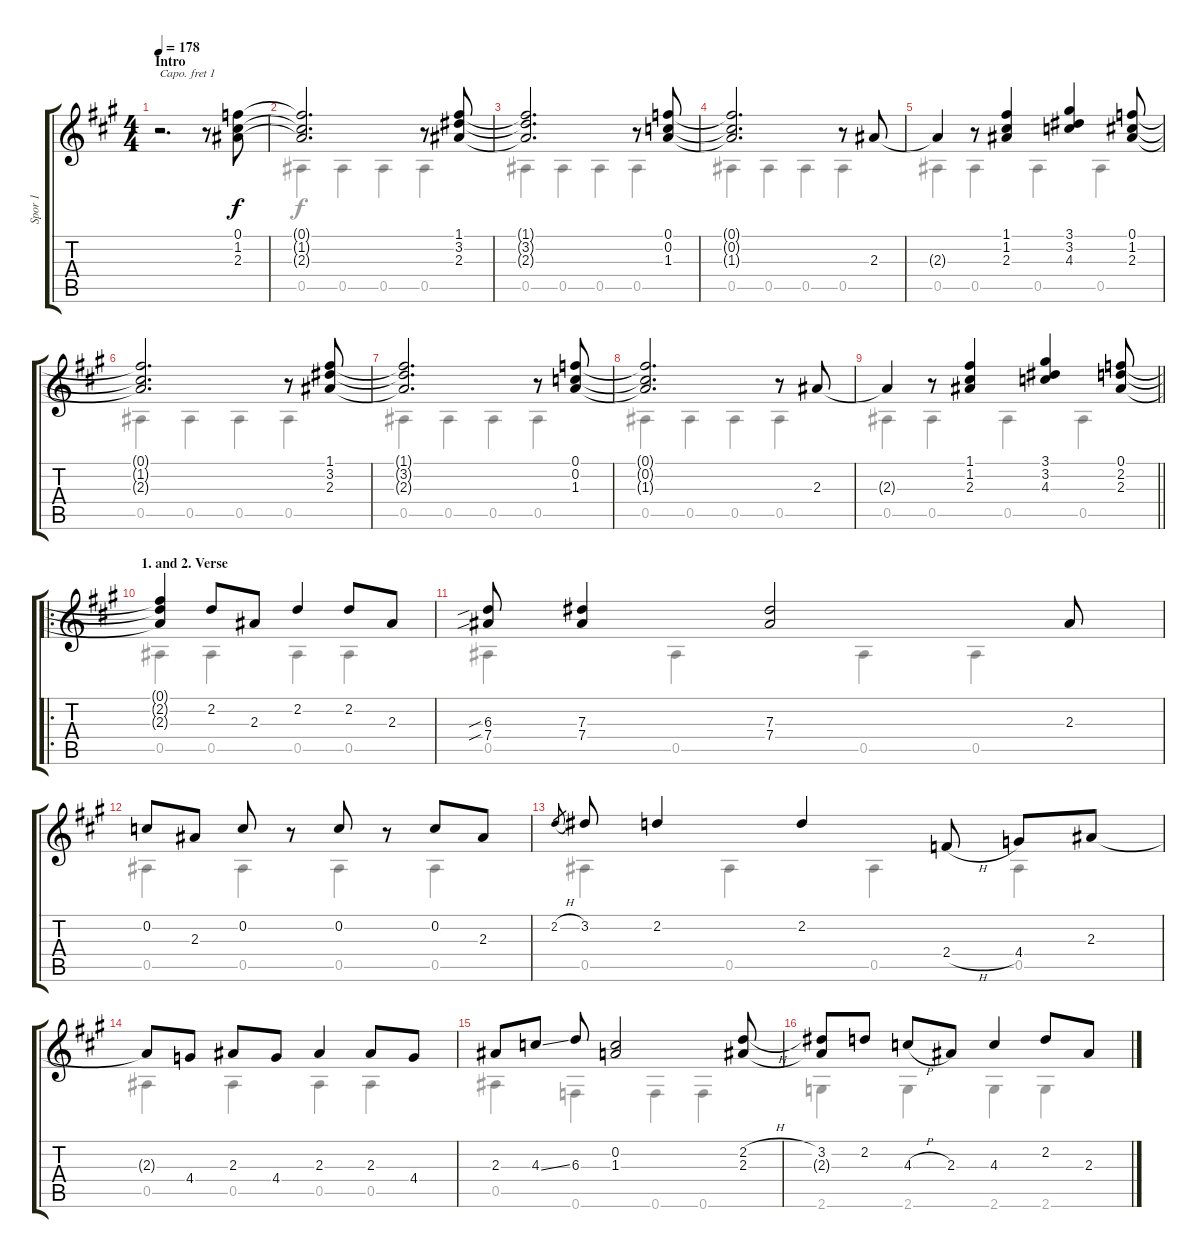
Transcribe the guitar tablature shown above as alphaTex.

\track ("Spor 1" "Spor 1") {instrument acousticguitarsteel}
\staff {score tabs}
\capo 1
\tuning (E4 B3 G3 D3 A2 E2) {hide}
\voice
\ts (4 4)
\section ("" "Intro")
\tempo 178
\clef g2
\ks a
r.2{d dy f instrument acousticguitarsteel} r.8 (0.1 1.2 2.3).8 |
(0.1{t} 1.2{t} 2.3{t}).2{d} r.8 (1.1 3.2 2.3).8 |
(1.1{t} 3.2{t} 2.3{t}).2{d} r.8 (0.1 0.2 1.3).8 |
(0.1{t} 0.2{t} 1.3{t}).2{d} r.8 2.3.8 |
2.3{t}.4 r.8 (1.1 1.2 2.3).4 (3.1 3.2 4.3).4 (0.1 1.2 2.3).8 |
(0.1{t} 1.2{t} 2.3{t}).2{d} r.8 (1.1 3.2 2.3).8 |
(1.1{t} 3.2{t} 2.3{t}).2{d} r.8 (0.1 0.2 1.3).8 |
(0.1{t} 0.2{t} 1.3{t}).2{d} r.8 2.3.8 |
\barLineRight lightlight
2.3{t}.4 r.8 (1.1 1.2 2.3).4 (3.1 3.2 4.3).4 (0.1 2.2 2.3).8 |
\ro
\section ("" "1. and 2. Verse")
(0.1{t} 2.2{t} 2.3{t}).4 2.2.8 2.3.8 2.2.4 2.2.8 2.3.8 |
(6.3{sib} 7.4{sib}).8 (7.3 7.4).4 (7.3 7.4).2 2.3.8 |
0.2.8 2.3.8 0.2.8 r.8 0.2.8 r.8 0.2.8 2.3.8 |
2.2{h}.8{gr} 3.2.8 2.2.4 2.2.4 2.4{h}.8 4.4.8 2.3.8 |
2.3{t}.8 4.4.8 2.3.8 4.4.8 2.3.4 2.3.8 4.4.8 |
2.3.8 4.3{ss}.8 6.3.8 (0.2 1.3).2 (2.2{h} 2.3).8 |
(3.2 2.3{t}).8 2.2.8 4.3{h}.8 2.3.8 4.3.4 2.2.8 2.3.8
\voice
\clef g2
\ottava regular
\simile none
\ks a
|
0.5.4 0.5.4 0.5.4 0.5.4 |
0.5.4 0.5.4 0.5.4 0.5.4 |
0.5.4 0.5.4 0.5.4 0.5.4 |
0.5.4 0.5.4 0.5.4 0.5.4 |
0.5.4 0.5.4 0.5.4 0.5.4 |
0.5.4 0.5.4 0.5.4 0.5.4 |
0.5.4 0.5.4 0.5.4 0.5.4 |
\barLineRight lightlight
0.5.4 0.5.4 0.5.4 0.5.4 |
0.5.4 0.5.4 0.5.4 0.5.4 |
0.5.4 0.5.4 0.5.4 0.5.4 |
0.5.4 0.5.4 0.5.4 0.5.4 |
0.5.4 0.5.4 0.5.4 0.5.4 |
0.5.4 0.5.4 0.5.4 0.5.4 |
0.5.4 0.6.4 0.6.4 0.6.4 |
2.6.4 2.6.4 2.6.4 2.6.4
